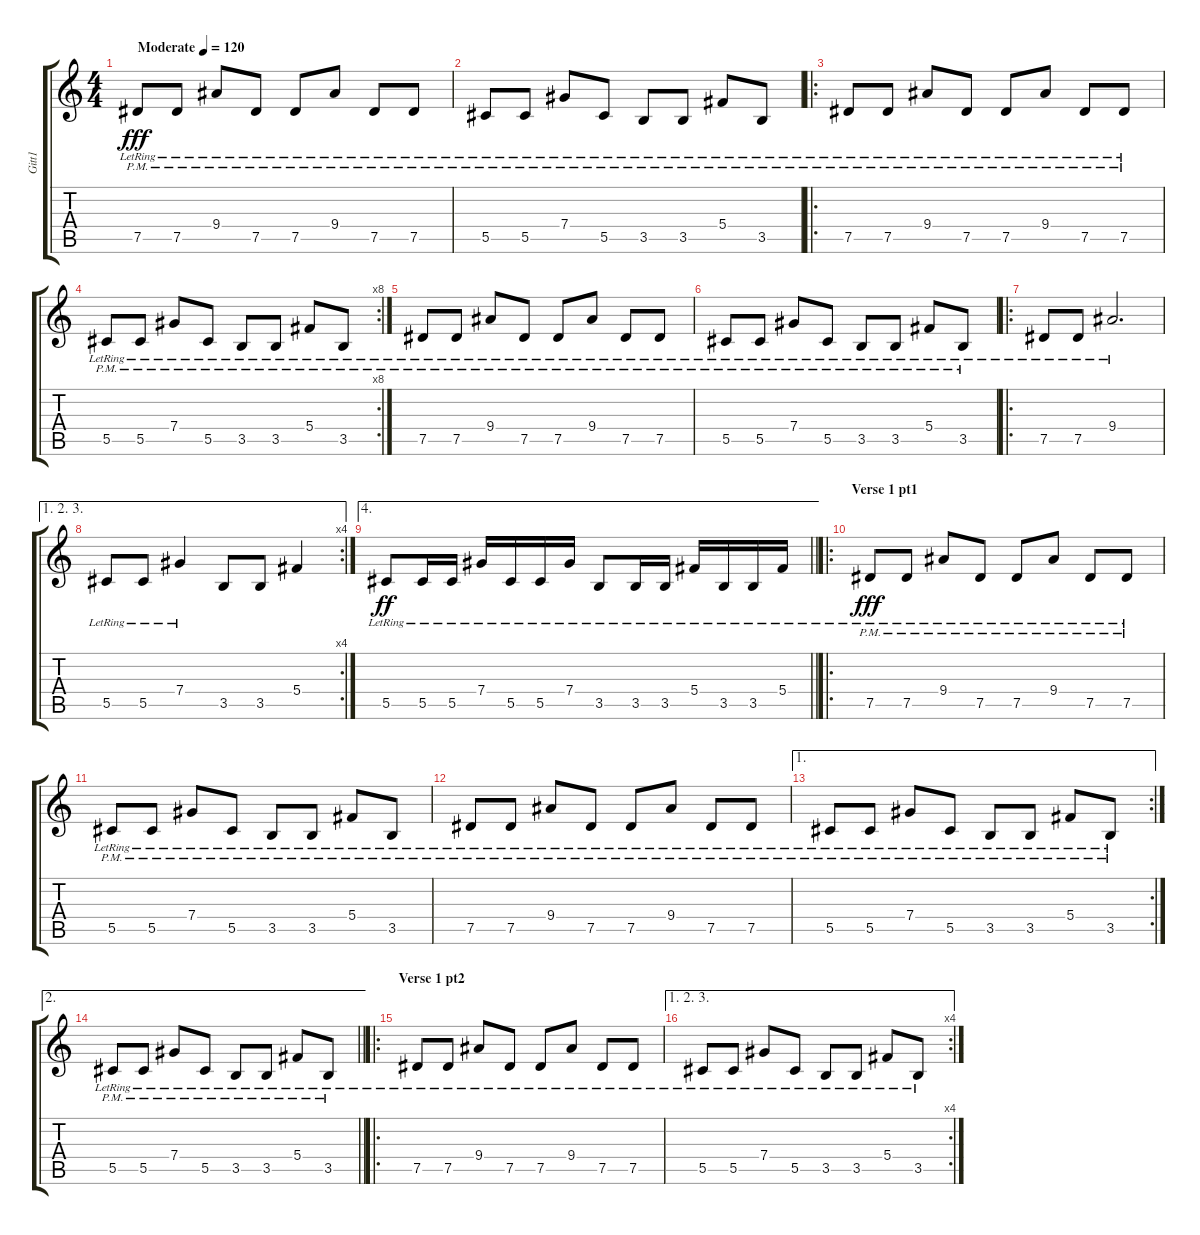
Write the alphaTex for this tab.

\track ("Gitt1" "Gitt1") {instrument acousticguitarsteel}
\staff {score tabs}
\tuning (Eb4 Bb3 Gb3 Db3 Ab2 Db2) {hide}
\ts (4 4)
\tempo (120 "Moderate")
\clef g2
\ks c
7.5{pm lr}.8{dy fff instrument acousticguitarsteel} 7.5{pm lr}.8 9.4{pm lr}.8 7.5{pm lr}.8 7.5{pm lr}.8 9.4{pm lr}.8 7.5{pm lr}.8 7.5{pm lr}.8 |
5.5{pm lr}.8 5.5{pm lr}.8 7.4{pm lr}.8 5.5{pm lr}.8 3.5{pm lr}.8 3.5{pm lr}.8 5.4{pm lr}.8 3.5{pm lr}.8 |
\ro
7.5{pm lr}.8 7.5{pm lr}.8 9.4{pm lr}.8 7.5{pm lr}.8 7.5{pm lr}.8 9.4{pm lr}.8 7.5{pm lr}.8 7.5{pm lr}.8 |
\rc 8
5.5{pm lr}.8 5.5{pm lr}.8 7.4{pm lr}.8 5.5{pm lr}.8 3.5{pm lr}.8 3.5{pm lr}.8 5.4{pm lr}.8 3.5{pm lr}.8 |
7.5{pm lr}.8 7.5{pm lr}.8 9.4{pm lr}.8 7.5{pm lr}.8 7.5{pm lr}.8 9.4{pm lr}.8 7.5{pm lr}.8 7.5{pm lr}.8 |
5.5{pm lr}.8 5.5{pm lr}.8 7.4{pm lr}.8 5.5{pm lr}.8 3.5{pm lr}.8 3.5{pm lr}.8 5.4{pm lr}.8 3.5{pm lr}.8 |
\ro
7.5{lr}.8 7.5{lr}.8 9.4{lr}.2{d} |
\ae (1 2 3)
\rc 4
5.5{lr}.8 5.5{lr}.8 7.4{lr}.4 3.5.8 3.5.8 5.4.4 |
\ae 4
\barLineRight lightlight
5.5{lr}.8{dy ff} 5.5{lr}.16 5.5{lr}.16 7.4{lr}.16 5.5{lr}.16 5.5{lr}.16 7.4{lr}.16 3.5{lr}.8 3.5{lr}.16 3.5{lr}.16 5.4{lr}.16 3.5{lr}.16 3.5{lr}.16 5.4{lr}.16 |
\ro
\section ("" "Verse 1 pt1")
7.5{pm lr}.8{dy fff} 7.5{pm lr}.8 9.4{pm lr}.8 7.5{pm lr}.8 7.5{pm lr}.8 9.4{pm lr}.8 7.5{pm lr}.8 7.5{pm lr}.8 |
5.5{pm lr}.8 5.5{pm lr}.8 7.4{pm lr}.8 5.5{pm lr}.8 3.5{pm lr}.8 3.5{pm lr}.8 5.4{pm lr}.8 3.5{pm lr}.8 |
7.5{pm lr}.8 7.5{pm lr}.8 9.4{pm lr}.8 7.5{pm lr}.8 7.5{pm lr}.8 9.4{pm lr}.8 7.5{pm lr}.8 7.5{pm lr}.8 |
\ae 1
\rc 2
5.5{pm lr}.8 5.5{pm lr}.8 7.4{pm lr}.8 5.5{pm lr}.8 3.5{pm lr}.8 3.5{pm lr}.8 5.4{pm lr}.8 3.5{pm lr}.8 |
\ae 2
\barLineRight lightlight
5.5{pm lr}.8 5.5{pm lr}.8 7.4{pm lr}.8 5.5{pm lr}.8 3.5{pm lr}.8 3.5{pm lr}.8 5.4{pm lr}.8 3.5{pm lr}.8 |
\ro
\section ("" "Verse 1 pt2")
7.5{lr}.8 7.5{lr}.8 9.4{lr}.8 7.5{lr}.8 7.5{lr}.8 9.4{lr}.8 7.5{lr}.8 7.5{lr}.8 |
\ae (1 2 3)
\rc 4
5.5{lr}.8 5.5{lr}.8 7.4{lr}.8 5.5{lr}.8 3.5{lr}.8 3.5{lr}.8 5.4{lr}.8 3.5{lr}.8
